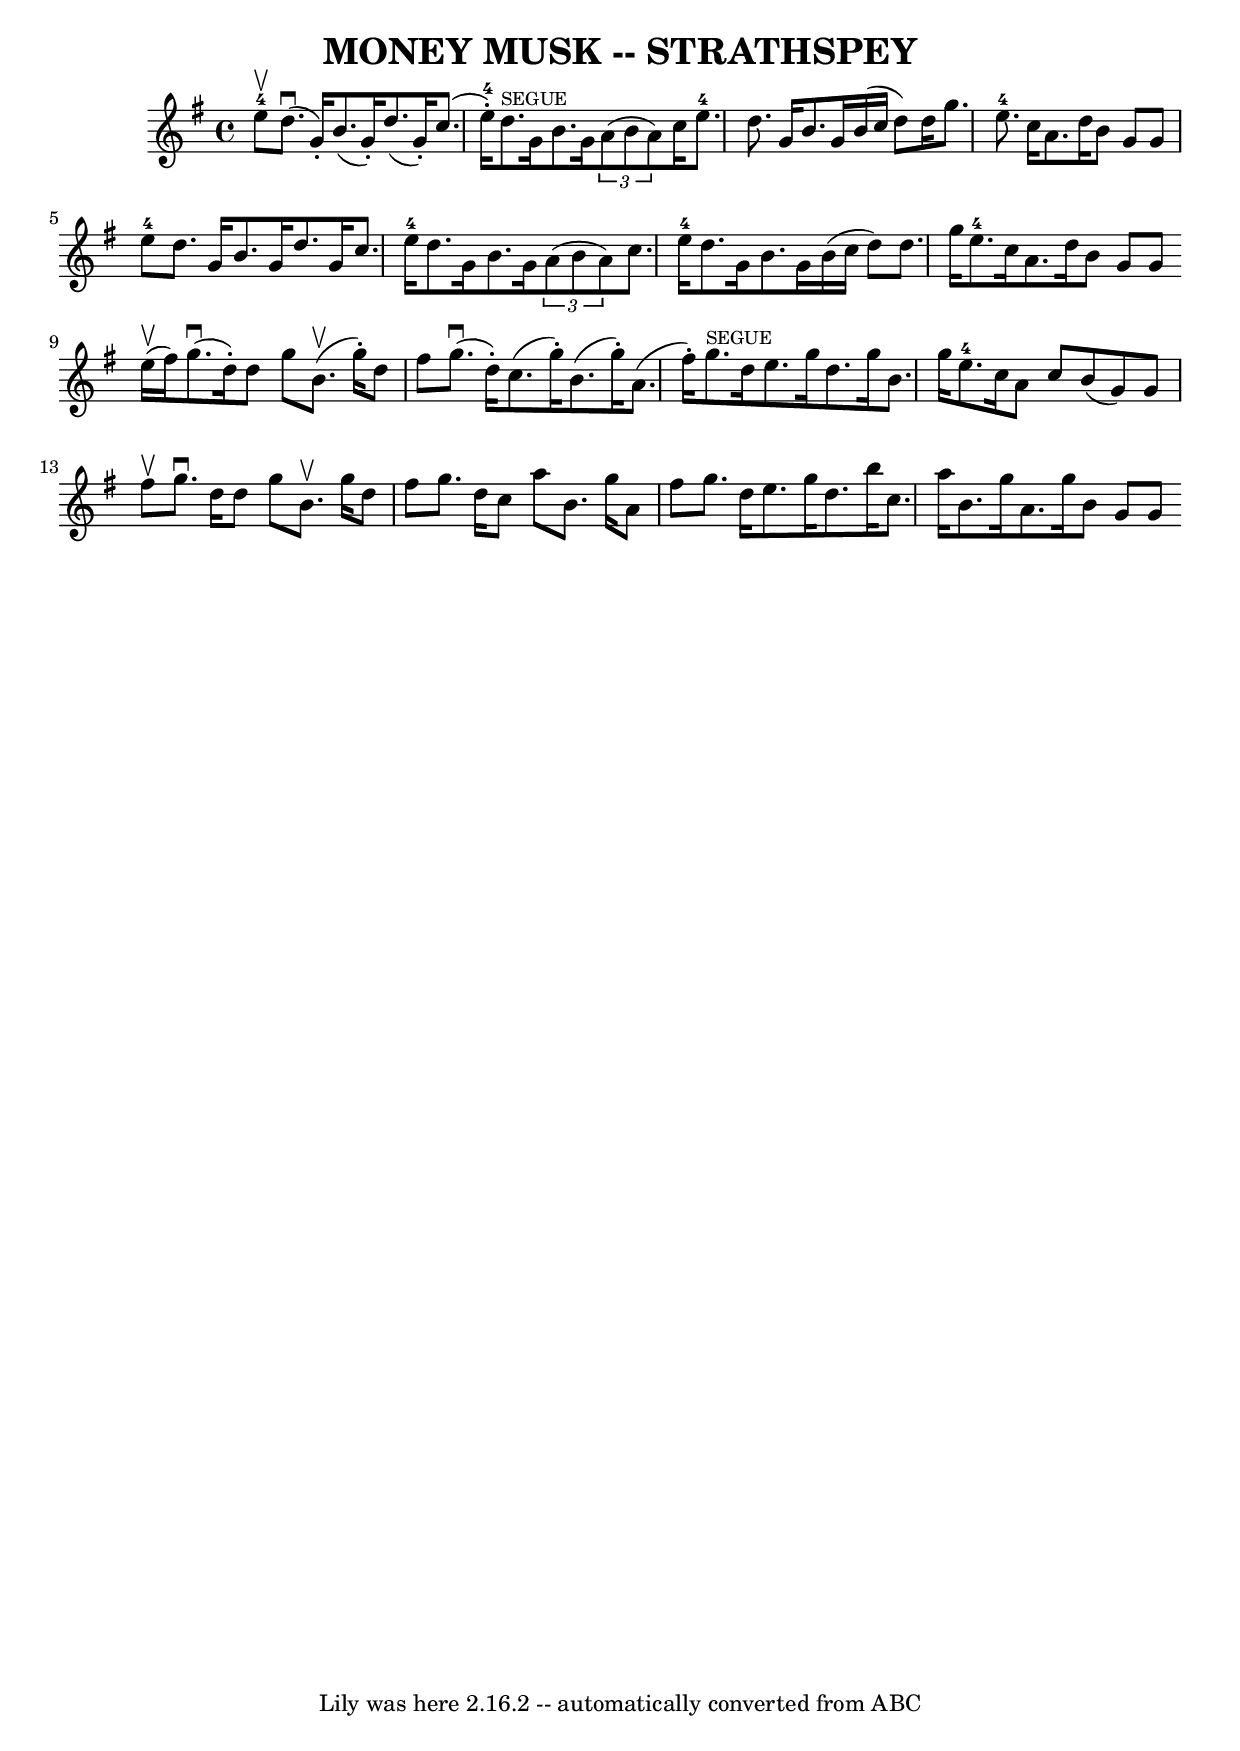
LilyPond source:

\version "2.16.2"
\include "Mammoth.ily"
\header {
  %% book = "Ryan's Mammoth Collection of Fiddle Tunes"
 crossRefNumber = "1"
 footnotes = ""
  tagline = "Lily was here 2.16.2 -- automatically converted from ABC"
  title = "MONEY MUSK -- STRATHSPEY"

}
voicedefault =  {


  \override Staff.TimeSignature #'style = #'C
  \time 4/4 
  \key a \dorian e''8-4^\upbow        |
 d''8. (^\downbow g'16-.) b'8. (g'16-.) d''8. (g'16-.) c''8. ( e''16-4-.)    |
 d''8.^\segue g'16 b'8. g'16    
  \times 2/3 { a'8 (b'8 a'8)  	     } c''16 e''8.-4        |
 d''8. g'16 b'8. g'16 b'16 (c''16 d''8) d''16 g''8.      |
 e''8.-4 c''16 a'8. d''16 b'8 g'8 g'8 e''8-4   | |
 d''8. g'16 b'8. g'16 d''8. g'16 c''8. e''16-4    |
 d''8. g'16 b'8. g'16    \times 2/3 { 
 a'8 (b'8 a'8)    } c''8. e''16-4        |
 d''8. g'16 b'8. g'16 b'16 (c''16 d''8) d''8. g''16     |
 e''8.-4 c''16 a'8. d''16 b'8 g'8 g'8    \bar " |." e''16 (^\upbow fs''16)        |
 g''8. (^\downbow d''16-.) d''8 g''8 b'8. (^\upbow g''16-.) d''8 fs''8     |
  
 g''8. (^\downbow d''16-.) c''8. (g''16-.) b'8. (g''16-.) a'8. (fs''16-.)        |
 g''8.^\segue d''16 e''8. g''16 d''8. g''16 b'8. g''16     |
 e''8.-4 c''16 a'8 c''8 b'8 (g'8) g'8 fs''8^\upbow   |  |
  
 g''8.^\downbow d''16 d''8 g''8 b'8.^\upbow g''16 d''8 fs''8     |
 g''8. d''16 c''8 a''8 b'8. g''16 a'8 fs''8         |
 g''8. d''16 e''8. g''16 d''8. b''16 c''8. a''16     |
 b'8. g''16 a'8. g''16 b'8 g'8 g'8    \bar " |."   

}

\score{
  <<

    \context Staff="default"
    {
      \voicedefault 
      
    }

  >>
  \layout {
    
  }
  \midi {
  }

}
